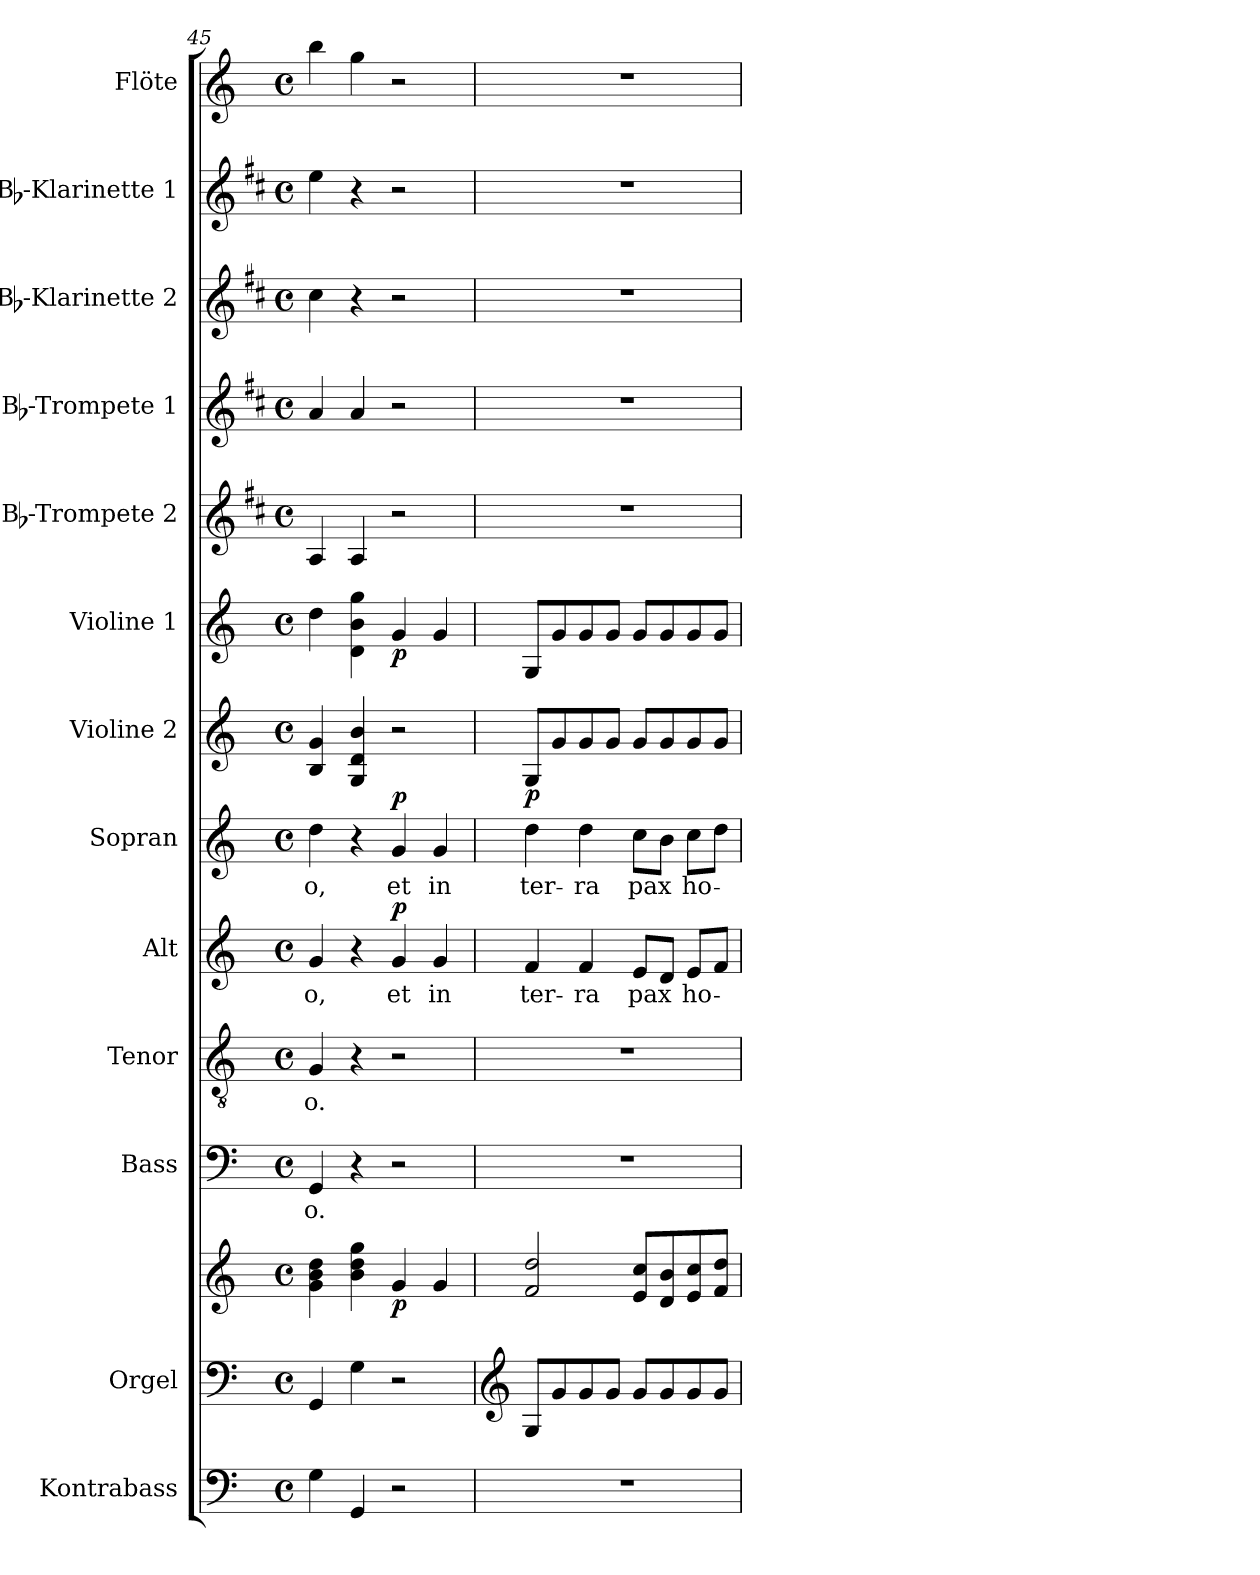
**kern	**kern	**kern	**dynam	**kern	**text	**kern	**text	**kern	**text	**dynam	**kern	**text	**dynam	**kern	**dynam	**kern	**dynam	**kern	**kern	**kern	**kern	**kern
*part13	*part12	*part12	*part12	*part11	*part11	*part10	*part10	*part9	*part9	*part9	*part8	*part8	*part8	*part7	*part7	*part6	*part6	*part5	*part4	*part3	*part2	*part1
*staff14	*staff13	*staff12	*staff12/13	*staff11	*staff11	*staff10	*staff10	*staff9	*staff9	*staff9	*staff8	*staff8	*staff8	*staff7	*staff7	*staff6	*staff6	*staff5	*staff4	*staff3	*staff2	*staff1
*I"Kontrabass	*I"Orgel	*	*	*I"Bass	*	*I"Tenor	*	*I"Alt	*	*	*I"Sopran	*	*	*I"Violine 2	*	*I"Violine 1	*	*I"Bb-Trompete 2	*I"Bb-Trompete 1	*I"Bb-Klarinette 2	*I"Bb-Klarinette 1	*I"Flöte
*I'Kb.	*I'Org.	*	*	*I'B.	*	*I'T.	*	*I'A.	*	*	*I'S.	*	*	*I'Vl. 2	*	*I'Vl. 1	*	*I'Bb Trp. 2	*I'Bb Trp. 1	*I'Bb Kl. 2	*I'Bb Kl. 1	*I'Fl.
!!LO:PB:g=z
*clefF4	*clefF4	*clefG2	*	*clefF4	*	*clefGv2	*	*clefG2	*	*	*clefG2	*	*	*clefG2	*	*clefG2	*	*clefG2	*clefG2	*clefG2	*clefG2	*clefG2
*ITrd7c12	*	*	*	*	*	*	*	*	*	*	*	*	*	*	*	*	*	*ITrd1c2	*ITrd1c2	*ITrd1c2	*ITrd1c2	*
*k[]	*k[]	*k[]	*	*k[]	*	*k[]	*	*k[]	*	*	*k[]	*	*	*k[]	*	*k[]	*	*k[]	*k[]	*k[]	*k[]	*k[]
*C:	*C:	*C:	*	*C:	*	*C:	*	*C:	*	*	*C:	*	*	*C:	*	*C:	*	*C:	*C:	*C:	*C:	*C:
*M4/4	*M4/4	*M4/4	*	*M4/4	*	*M4/4	*	*M4/4	*	*	*M4/4	*	*	*M4/4	*	*M4/4	*	*M4/4	*M4/4	*M4/4	*M4/4	*M4/4
*met(c)	*met(c)	*met(c)	*	*met(c)	*	*met(c)	*	*met(c)	*	*	*met(c)	*	*	*met(c)	*	*met(c)	*	*met(c)	*met(c)	*met(c)	*met(c)	*met(c)
=45	=45	=45	=45	=45	=45	=45	=45	=45	=45	=45	=45	=45	=45	=45	=45	=45	=45	=45	=45	=45	=45	=45
!	!	!	!	!	!LO:LY:b	!	!LO:LY:b	!	!LO:LY:b	!	!	!LO:LY:b	!	!	!	!	!	!	!	!	!	!
4GG\	4GG/	4g\ 4b\ 4dd\	.	4GG/	-o.	4G/	-o.	4g/	-o,	.	4dd\	-o,	.	4B/ 4g/	.	4dd\	.	4G/	4g/	4b\	4dd\	4bb\
4GGG/	4G\	4b\ 4dd\ 4gg\	.	4r	.	4r	.	4r	.	.	4r	.	.	4G/ 4d/ 4b/	.	4d\ 4b\ 4gg\	.	4G/	4g/	4r	4r	4gg\
!	!	!	!LO:DY:b	!	!	!	!	!	!LO:LY:b	!LO:DY:a	!	!LO:LY:b	!LO:DY:a	!	!	!	!LO:DY:b	!	!	!	!	!
2r	2r	4g/	p	2r	.	2r	.	4g/	et	p	4g/	et	p	2r	.	4g/	p	2r	2r	2r	2r	2r
!	!	!	!	!	!	!	!	!	!LO:LY:b	!	!	!LO:LY:b	!	!	!	!	!	!	!	!	!	!
.	.	4g/	.	.	.	.	.	4g/	in	.	4g/	in	.	.	.	4g/	.	.	.	.	.	.
=46	=46	=46	=46	=46	=46	=46	=46	=46	=46	=46	=46	=46	=46	=46	=46	=46	=46	=46	=46	=46	=46	=46
*	*clefG2	*	*	*	*	*	*	*	*	*	*	*	*	*	*	*	*	*	*	*	*	*
!	!	!	!	!	!	!	!	!	!LO:LY:b	!	!	!LO:LY:b	!	!	!LO:DY:b	!	!	!	!	!	!	!
1r	8G/L	2f/ 2dd/	.	1r	.	1r	.	4f/	ter-	.	4dd\	ter-	.	8G/L	p	8G/L	.	1r	1r	1r	1r	1r
.	8g/	.	.	.	.	.	.	.	.	.	.	.	.	8g/	.	8g/	.	.	.	.	.	.
!	!	!	!	!	!	!	!	!	!LO:LY:b	!	!	!LO:LY:b	!	!	!	!	!	!	!	!	!	!
.	8g/	.	.	.	.	.	.	4f/	-ra	.	4dd\	-ra	.	8g/	.	8g/	.	.	.	.	.	.
.	8g/J	.	.	.	.	.	.	.	.	.	.	.	.	8g/J	.	8g/J	.	.	.	.	.	.
!	!	!	!	!	!	!	!	!	!LO:LY:b	!	!	!LO:LY:b	!	!	!	!	!	!	!	!	!	!
.	8g/L	8e/ 8cc/L	.	.	.	.	.	8e/L	pax	.	8cc\L	pax	.	8g/L	.	8g/L	.	.	.	.	.	.
.	8g/	8d/ 8b/	.	.	.	.	.	8d/J	.	.	8b\J	.	.	8g/	.	8g/	.	.	.	.	.	.
!	!	!	!	!	!	!	!	!	!LO:LY:b	!	!	!LO:LY:b	!	!	!	!	!	!	!	!	!	!
.	8g/	8e/ 8cc/	.	.	.	.	.	8e/L	ho-	.	8cc\L	ho-	.	8g/	.	8g/	.	.	.	.	.	.
.	8g/J	8f/ 8dd/J	.	.	.	.	.	8f/J	.	.	8dd\J	.	.	8g/J	.	8g/J	.	.	.	.	.	.
=	=	=	=	=	=	=	=	=	=	=	=	=	=	=	=	=	=	=	=	=	=	=
*-	*-	*-	*-	*-	*-	*-	*-	*-	*-	*-	*-	*-	*-	*-	*-	*-	*-	*-	*-	*-	*-	*-
